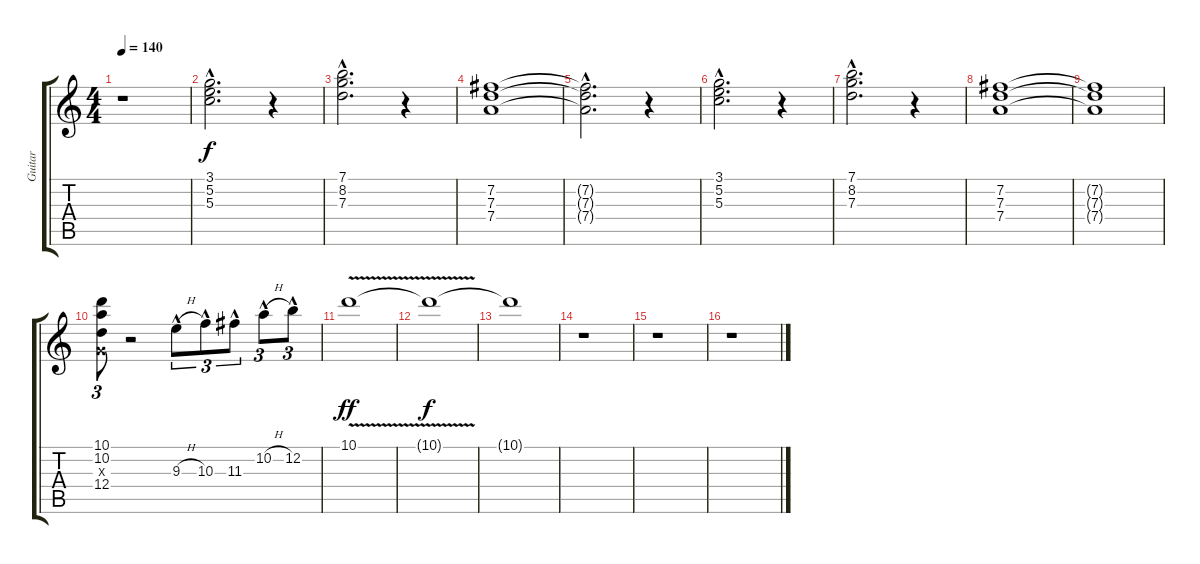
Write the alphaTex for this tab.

\track ("Guitar" "Guitar") {instrument distortionguitar}
\staff {score tabs}
\tuning (E4 B3 G3 D3 A2 E2) {hide}
\ts (4 4)
\tempo 140
\clef g2
\ks c
r.1{dy f} |
(3.1{hac} 5.2{hac} 5.3{hac}).2{d} r.4 |
(7.1{hac} 8.2{hac} 7.3{hac}).2{d} r.4 |
(7.2 7.3 7.4).1 |
(7.2{hac t} 7.3{hac t} 7.4{hac t}).2{d} r.4 |
(3.1{hac} 5.2{hac} 5.3{hac}).2{d} r.4 |
(7.1{hac} 8.2{hac} 7.3{hac}).2{d} r.4 |
(7.2 7.3 7.4).1 |
(7.2{t} 7.3{t} 7.4{t}).1 |
(10.1 10.2 0.3{x} 12.4).8{tu (3 2)} r.2 9.3{h hac}.8{tu (3 2)} 10.3{hac}.8{tu (3 2)} 11.3{hac}.8{tu (3 2)} 10.2{h hac}.8{tu (3 2)} 12.2{hac}.8{tu (3 2)} |
10.1{v}.1{dy ff} |
10.1{t}.1{dy f} |
10.1{t}.1 |
r.1 |
r.1 |
r.1
